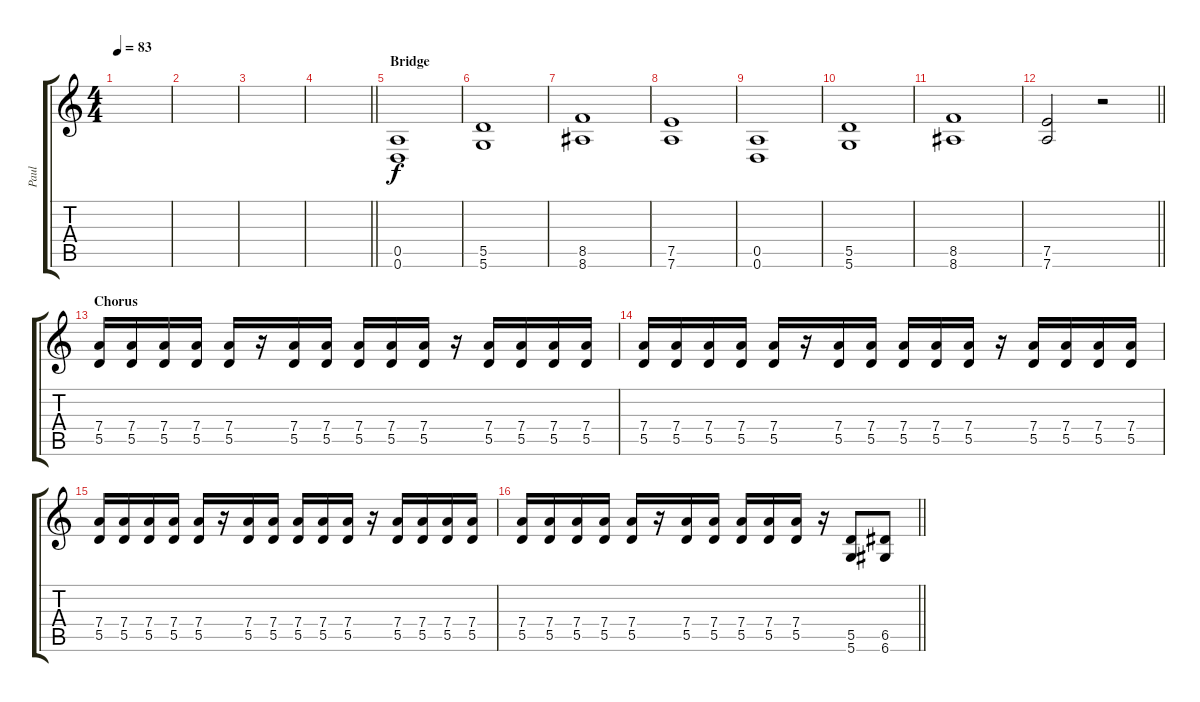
\track ("Paul" "Paul") {instrument distortionguitar}
\staff {score tabs}
\tuning (E4 B3 G3 D3 A2 D2) {hide}
\ts (4 4)
\tempo 83
\clef g2
\ks c
|
|
|
\barLineRight lightlight
|
\section ("" "Bridge")
(0.5 0.6).1 |
(5.5 5.6).1 |
(8.5 8.6).1 |
(7.5 7.6).1 |
(0.5 0.6).1 |
(5.5 5.6).1 |
(8.5 8.6).1 |
\barLineRight lightlight
(7.5 7.6).2 r.2 |
\section ("" "Chorus")
(7.4 5.5).16 (7.4 5.5).16 (7.4 5.5).16 (7.4 5.5).16 (7.4 5.5).16 r.16 (7.4 5.5).16 (7.4 5.5).16 (7.4 5.5).16 (7.4 5.5).16 (7.4 5.5).16 r.16 (7.4 5.5).16 (7.4 5.5).16 (7.4 5.5).16 (7.4 5.5).16 |
(7.4 5.5).16 (7.4 5.5).16 (7.4 5.5).16 (7.4 5.5).16 (7.4 5.5).16 r.16 (7.4 5.5).16 (7.4 5.5).16 (7.4 5.5).16 (7.4 5.5).16 (7.4 5.5).16 r.16 (7.4 5.5).16 (7.4 5.5).16 (7.4 5.5).16 (7.4 5.5).16 |
(7.4 5.5).16 (7.4 5.5).16 (7.4 5.5).16 (7.4 5.5).16 (7.4 5.5).16 r.16 (7.4 5.5).16 (7.4 5.5).16 (7.4 5.5).16 (7.4 5.5).16 (7.4 5.5).16 r.16 (7.4 5.5).16 (7.4 5.5).16 (7.4 5.5).16 (7.4 5.5).16 |
\barLineRight lightlight
(7.4 5.5).16 (7.4 5.5).16 (7.4 5.5).16 (7.4 5.5).16 (7.4 5.5).16 r.16 (7.4 5.5).16 (7.4 5.5).16 (7.4 5.5).16 (7.4 5.5).16 (7.4 5.5).16 r.16 (5.5 5.6).8 (6.5 6.6).8
